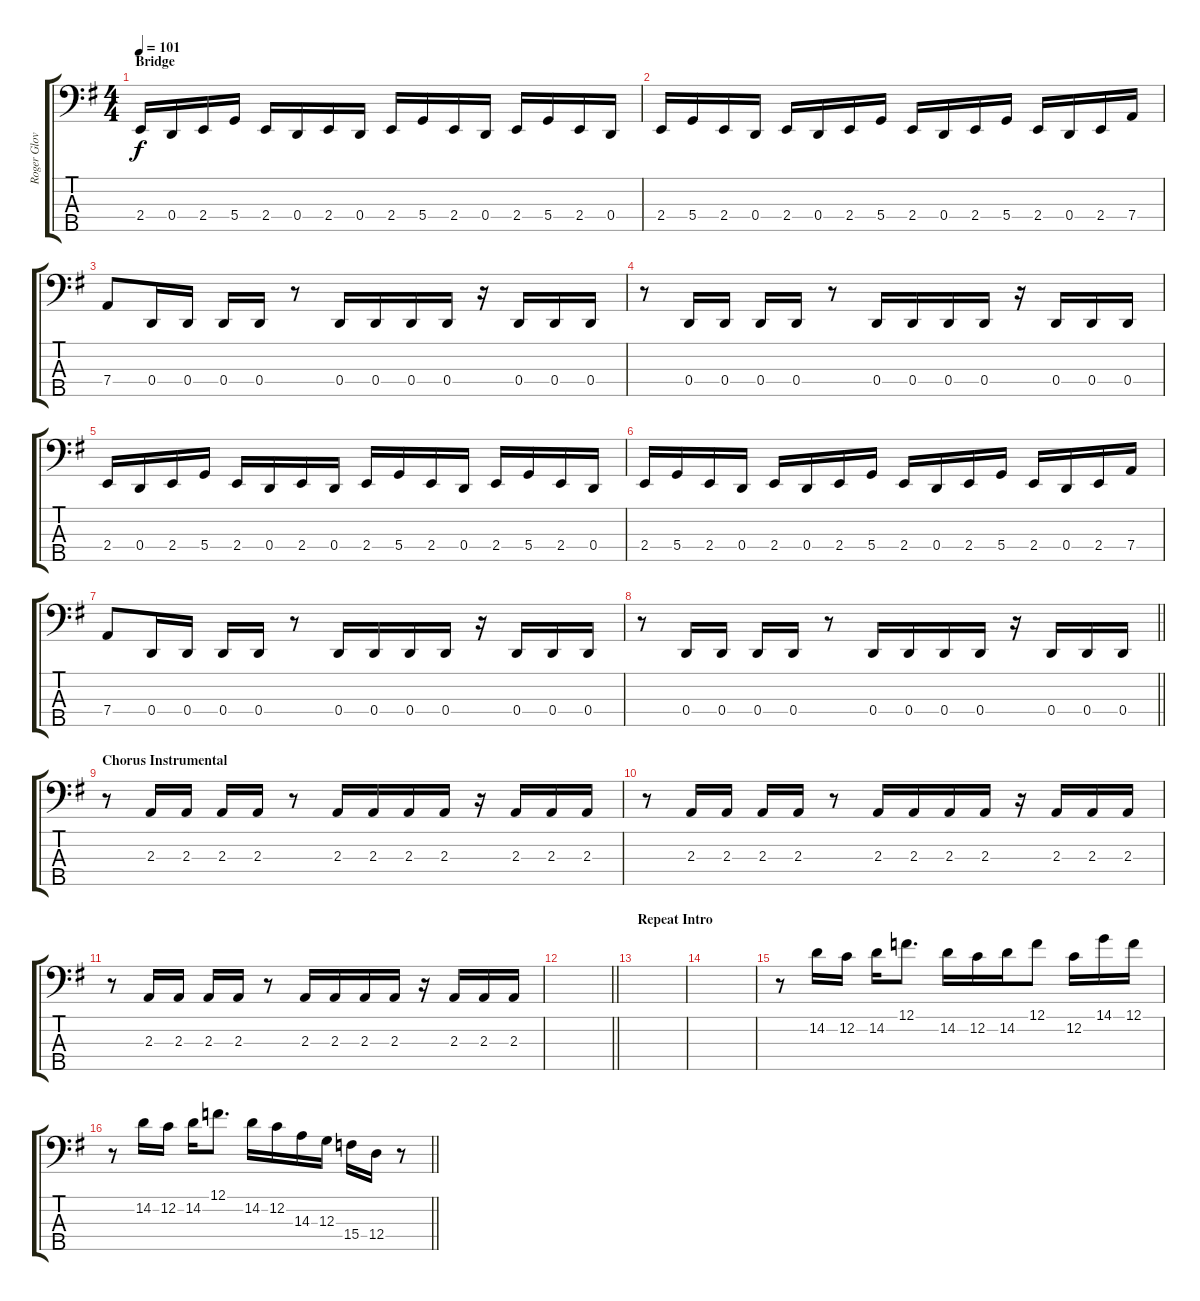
\track ("Roger Glover" "Roger Glov") {instrument electricbassfinger}
\staff {score tabs}
\tuning (F2 C2 G1 D1 A0) {hide}
\ts (4 4)
\section ("" "Bridge")
\tempo 101
\clef f4
\ks g
2.4.16{dy f} 0.4.16 2.4.16 5.4.16 2.4.16 0.4.16 2.4.16 0.4.16 2.4.16 5.4.16 2.4.16 0.4.16 2.4.16 5.4.16 2.4.16 0.4.16 |
2.4.16 5.4.16 2.4.16 0.4.16 2.4.16 0.4.16 2.4.16 5.4.16 2.4.16 0.4.16 2.4.16 5.4.16 2.4.16 0.4.16 2.4.16 7.4.16 |
7.4.8 0.4.16 0.4.16 0.4.16 0.4.16 r.8 0.4.16 0.4.16 0.4.16 0.4.16 r.16 0.4.16 0.4.16 0.4.16 |
r.8 0.4.16 0.4.16 0.4.16 0.4.16 r.8 0.4.16 0.4.16 0.4.16 0.4.16 r.16 0.4.16 0.4.16 0.4.16 |
2.4.16 0.4.16 2.4.16 5.4.16 2.4.16 0.4.16 2.4.16 0.4.16 2.4.16 5.4.16 2.4.16 0.4.16 2.4.16 5.4.16 2.4.16 0.4.16 |
2.4.16 5.4.16 2.4.16 0.4.16 2.4.16 0.4.16 2.4.16 5.4.16 2.4.16 0.4.16 2.4.16 5.4.16 2.4.16 0.4.16 2.4.16 7.4.16 |
7.4.8 0.4.16 0.4.16 0.4.16 0.4.16 r.8 0.4.16 0.4.16 0.4.16 0.4.16 r.16 0.4.16 0.4.16 0.4.16 |
\barLineRight lightlight
r.8 0.4.16 0.4.16 0.4.16 0.4.16 r.8 0.4.16 0.4.16 0.4.16 0.4.16 r.16 0.4.16 0.4.16 0.4.16 |
\section ("" "Chorus Instrumental")
r.8 2.3.16 2.3.16 2.3.16 2.3.16 r.8 2.3.16 2.3.16 2.3.16 2.3.16 r.16 2.3.16 2.3.16 2.3.16 |
r.8 2.3.16 2.3.16 2.3.16 2.3.16 r.8 2.3.16 2.3.16 2.3.16 2.3.16 r.16 2.3.16 2.3.16 2.3.16 |
r.8 2.3.16 2.3.16 2.3.16 2.3.16 r.8 2.3.16 2.3.16 2.3.16 2.3.16 r.16 2.3.16 2.3.16 2.3.16 |
\barLineRight lightlight
|
\section ("" "Repeat Intro")
|
|
r.8 14.2.16 12.2.16 14.2.16 12.1.8{d} 14.2.16 12.2.16 14.2.16 12.1.8 12.2.16 14.1.16 12.1.16 |
\barLineRight lightlight
r.8 14.2.16 12.2.16 14.2.16 12.1.8{d} 14.2.16 12.2.16 14.3.16 12.3.16 15.4.16 12.4.16 r.8
